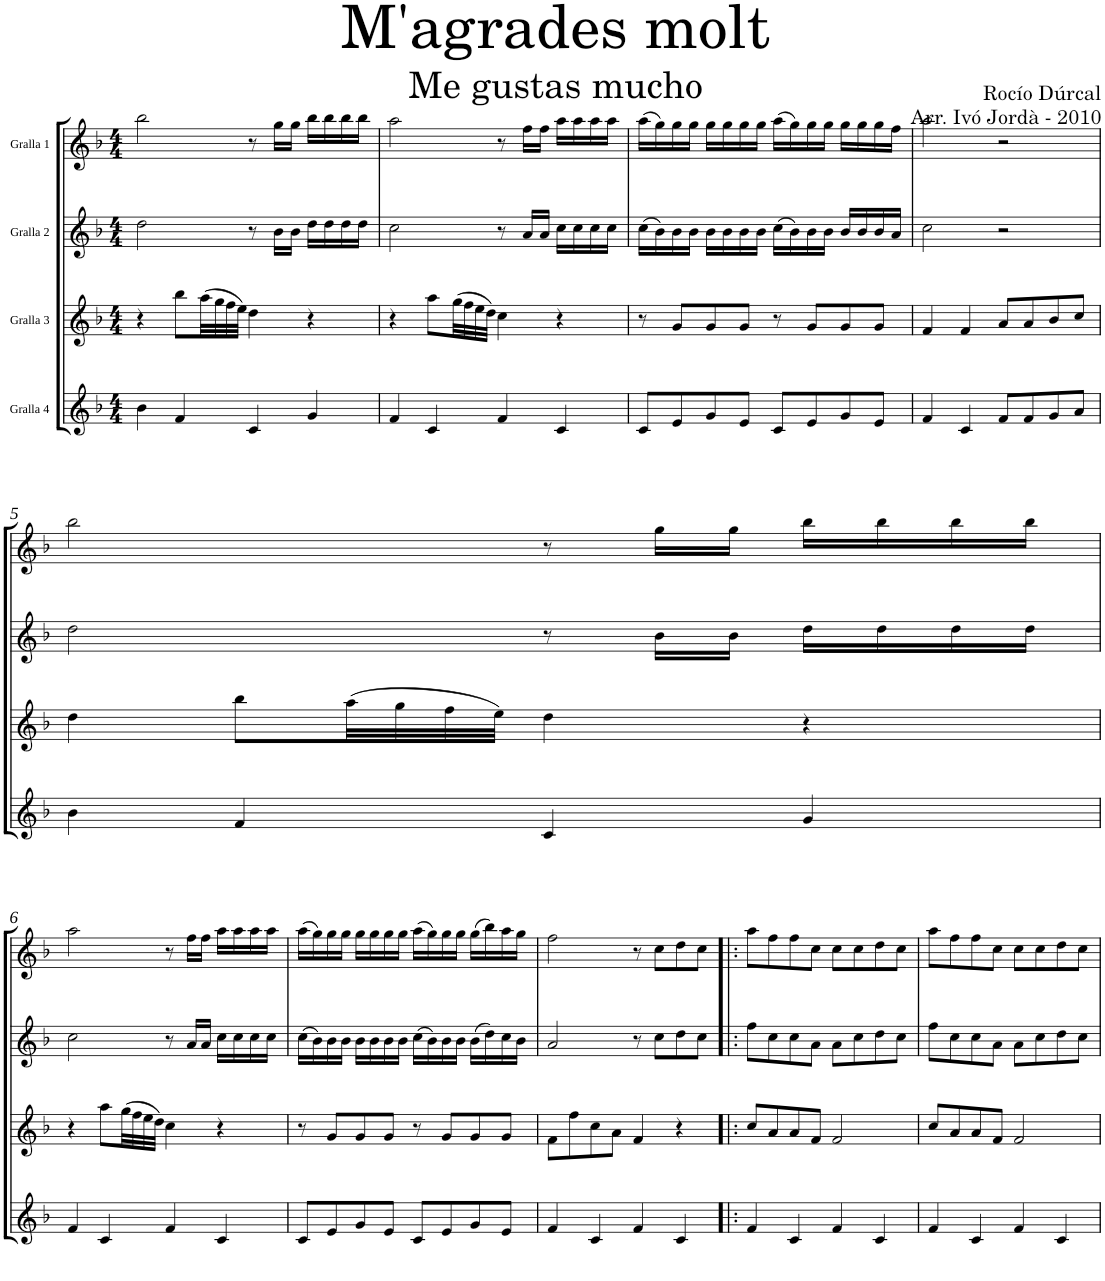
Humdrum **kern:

**kern	**kern	**kern	**kern
*part4	*part3	*part2	*part1
*staff4	*staff3	*staff2	*staff1
*I"Gralla 4	*I"Gralla 3	*I"Gralla 2	*I"Gralla 1
*clefG2	*clefG2	*clefG2	*clefG2
*k[b-]	*k[b-]	*k[b-]	*k[b-]
*F:	*F:	*F:	*F:
*M4/4	*M4/4	*M4/4	*M4/4
=1	=1	=1	=1
4b-\	4r	2dd\	2bb-\
4f/	8bb-\L	.	.
.	(>32aa\LL	.	.
.	32gg\	.	.
.	32ff\	.	.
.	32ee\JJJ)	.	.
4c/	4dd\	8r	8r
.	.	16b-\LL	16gg\LL
.	.	16b-\JJ	16gg\JJ
4g/	4r	16dd\LL	16bb-\LL
.	.	16dd\	16bb-\
.	.	16dd\	16bb-\
.	.	16dd\JJ	16bb-\JJ
=2	=2	=2	=2
4f/	4r	2cc\	2aa\
4c/	8aa\L	.	.
.	(>32gg\LL	.	.
.	32ff\	.	.
.	32ee\	.	.
.	32dd\JJJ)	.	.
4f/	4cc\	8r	8r
.	.	16a/LL	16ff\LL
.	.	16a/JJ	16ff\JJ
4c/	4r	16cc\LL	16aa\LL
.	.	16cc\	16aa\
.	.	16cc\	16aa\
.	.	16cc\JJ	16aa\JJ
=3	=3	=3	=3
8c/L	8r	(>16cc\LL	(>16aa\LL
.	.	16b-\)	16gg\)
8e/	8g/L	16b-\	16gg\
.	.	16b-\JJ	16gg\JJ
8g/	8g/	16b-\LL	16gg\LL
.	.	16b-\	16gg\
8e/J	8g/J	16b-\	16gg\
.	.	16b-\JJ	16gg\JJ
8c/L	8r	(>16cc\LL	(>16aa\LL
.	.	16b-\)	16gg\)
8e/	8g/L	16b-\	16gg\
.	.	16b-\JJ	16gg\JJ
8g/	8g/	16b-/LL	16gg\LL
.	.	16b-/	16gg\
8e/J	8g/J	16b-/	16gg\
.	.	16a/JJ	16ff\JJ
=4	=4	=4	=4
4f/	4f/	2cc\	2aa\
4c/	4f/	.	.
8f/L	8a/L	2r	2r
8f/	8a/	.	.
8g/	8b-/	.	.
8a/J	8cc/J	.	.
!!LO:LB:g=z
=5	=5	=5	=5
4b-\	4dd\	2dd\	2bb-\
4f/	8bb-\L	.	.
.	(>32aa\LL	.	.
.	32gg\	.	.
.	32ff\	.	.
.	32ee\JJJ)	.	.
4c/	4dd\	8r	8r
.	.	16b-\LL	16gg\LL
.	.	16b-\JJ	16gg\JJ
4g/	4r	16dd\LL	16bb-\LL
.	.	16dd\	16bb-\
.	.	16dd\	16bb-\
.	.	16dd\JJ	16bb-\JJ
!!LO:LB:g=z
=6	=6	=6	=6
4f/	4r	2cc\	2aa\
4c/	8aa\L	.	.
.	(>32gg\LL	.	.
.	32ff\	.	.
.	32ee\	.	.
.	32dd\JJJ)	.	.
4f/	4cc\	8r	8r
.	.	16a/LL	16ff\LL
.	.	16a/JJ	16ff\JJ
4c/	4r	16cc\LL	16aa\LL
.	.	16cc\	16aa\
.	.	16cc\	16aa\
.	.	16cc\JJ	16aa\JJ
=7	=7	=7	=7
8c/L	8r	(>16cc\LL	(>16aa\LL
.	.	16b-\)	16gg\)
8e/	8g/L	16b-\	16gg\
.	.	16b-\JJ	16gg\JJ
8g/	8g/	16b-\LL	16gg\LL
.	.	16b-\	16gg\
8e/J	8g/J	16b-\	16gg\
.	.	16b-\JJ	16gg\JJ
8c/L	8r	(>16cc\LL	(>16aa\LL
.	.	16b-\)	16gg\)
8e/	8g/L	16b-\	16gg\
.	.	16b-\JJ	16gg\JJ
8g/	8g/	(>16b-\LL	(>16gg\LL
.	.	16dd\)	16bb-\)
8e/J	8g/J	16cc\	16aa\
.	.	16b-\JJ	16gg\JJ
=8	=8	=8	=8
4f/	8f\L	2a/	2ff\
.	8ff\	.	.
4c/	8cc\	.	.
.	8a\J	.	.
4f/	4f/	8r	8r
.	.	8cc\L	8cc\L
4c/	4r	8dd\	8dd\
.	.	8cc\J	8cc\J
=9!|:	=9!|:	=9!|:	=9!|:
4f/	8cc/L	8ff\L	8aa\L
.	8a/	8cc\	8ff\
4c/	8a/	8cc\	8ff\
.	8f/J	8a\J	8cc\J
4f/	2f/	8a\L	8cc\L
.	.	8cc\	8cc\
4c/	.	8dd\	8dd\
.	.	8cc\J	8cc\J
=10	=10	=10	=10
4f/	8cc/L	8ff\L	8aa\L
.	8a/	8cc\	8ff\
4c/	8a/	8cc\	8ff\
.	8f/J	8a\J	8cc\J
4f/	2f/	8a\L	8cc\L
.	.	8cc\	8cc\
4c/	.	8dd\	8dd\
.	.	8cc\J	8cc\J
=	=	=	=
*-	*-	*-	*-
